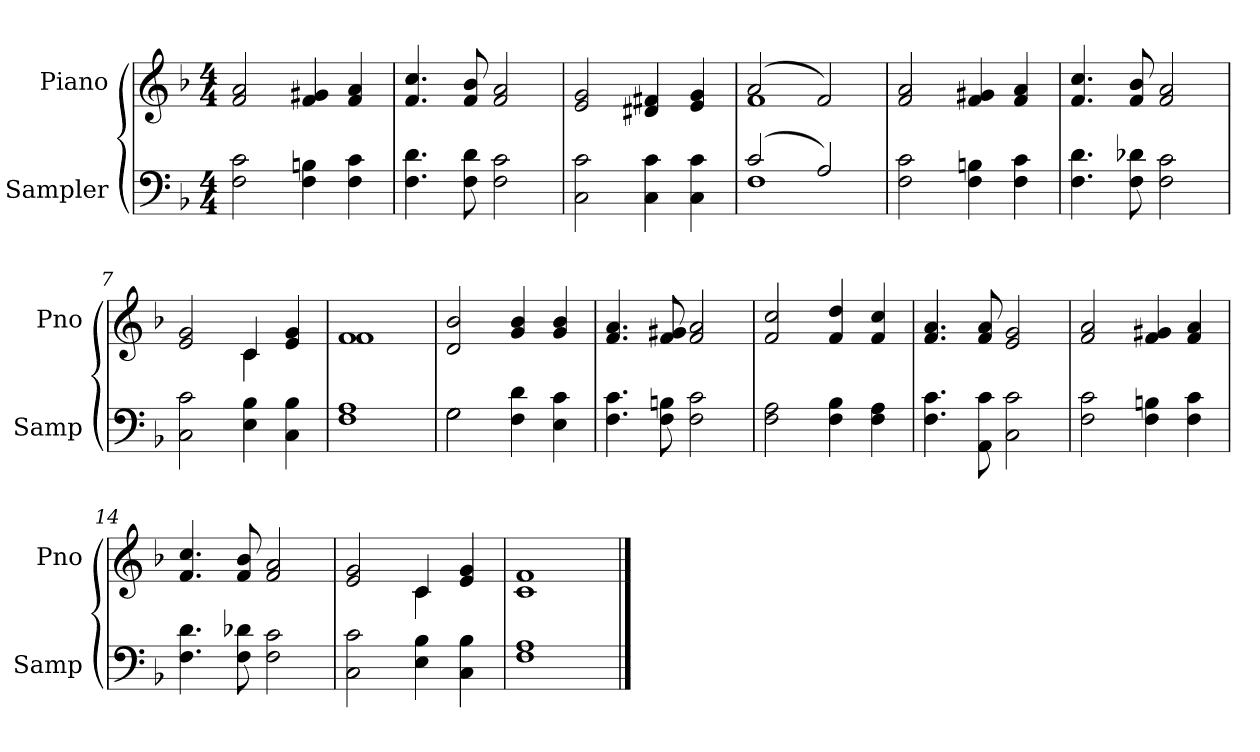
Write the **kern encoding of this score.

**kern	**kern
*part2	*part1
*staff2	*staff1
*I"Sampler	*I"Piano
*I'Samp	*I'Pno
*clefF4	*clefG2
*k[b-]	*k[b-]
*F:	*F:
*M4/4	*M4/4
=1	=1
2F 2c	2f 2a
4F 4Bn	4f 4g#X
4F 4c	4f 4a
=2	=2
4.F 4.d	4.f 4.cc
8F 8d	8f 8b-
2F 2c	2f 2a
=3	=3
2C 2c	2e 2g
4C 4c	4d#X 4f#X
4C 4c	4e 4g
=4	=4
*^	*^
(2c/	1F	(2a/	1f
2A/)	.	2f/)	.
*v	*v	*	*
*	*v	*v
=5	=5
2F 2c	2f 2a
4F 4Bn	4f 4g#X
4F 4c	4f 4a
=6	=6
4.F 4.d	4.f 4.cc
8F 8d-X	8f 8b-
2F 2c	2f 2a
=7	=7
*	*^
2C 2c	2e 2g	2ryy
4E 4B-	4c/	4c
4C 4B-	4e 4g	4ryy
=8	=8	=8
1F 1A	1f/	1f
*	*v	*v
=9	=9
*^	*
2G\	2G	2d 2b-
4F 4d	2ryy	4g 4b-
4E 4c	.	4g 4b-
*v	*v	*
=10	=10
4.F 4.c	4.f 4.a
8F 8Bn	8f 8g#X
2F 2c	2f 2a
=11	=11
2F 2A	2f 2cc
4F 4B-	4f 4dd
4F 4A	4f 4cc
=12	=12
4.F 4.c	4.f 4.a
8AA 8c	8f 8a
2C 2c	2e 2g
=13	=13
2F 2c	2f 2a
4F 4Bn	4f 4g#X
4F 4c	4f 4a
=14	=14
4.F 4.d	4.f 4.cc
8F 8d-X	8f 8b-
2F 2c	2f 2a
=15	=15
*	*^
2C 2c	2e 2g	2ryy
4E 4B-	4c/	4c
4C 4B-	4e 4g	4ryy
*	*v	*v
=16	=16
1F 1A	1c 1f
==	==
*-	*-
